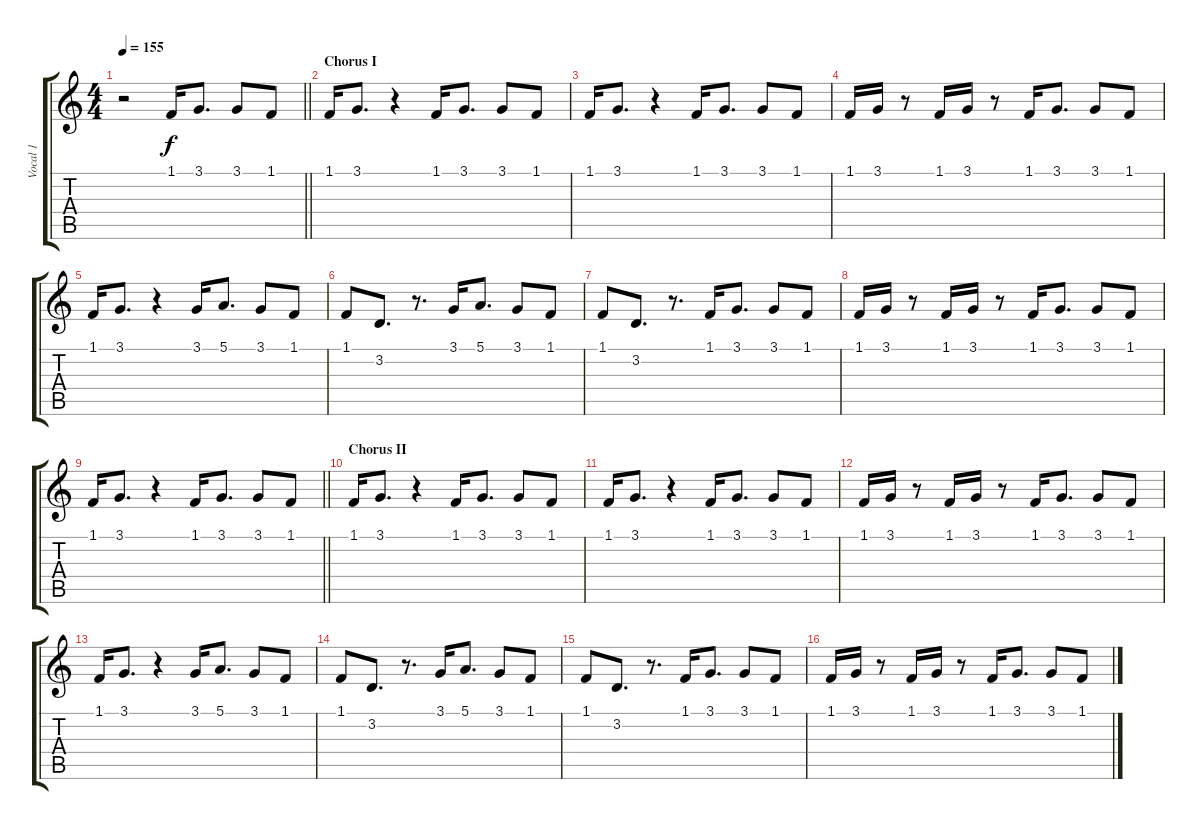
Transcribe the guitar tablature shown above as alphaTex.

\track ("Vocal 1" "Vocal 1") {instrument flute}
\staff {score tabs}
\tuning (E4 B3 G3 D3 A2 E2) {hide}
\ts (4 4)
\tempo 155
\clef g2
\barLineRight lightlight
\ks c
r.2{dy f instrument lead2sawtooth} 1.1.16 3.1.8{d} 3.1.8 1.1.8 |
\section ("" "Chorus I")
1.1.16 3.1.8{d} r.4 1.1.16 3.1.8{d} 3.1.8 1.1.8 |
1.1.16 3.1.8{d} r.4 1.1.16 3.1.8{d} 3.1.8 1.1.8 |
1.1.16 3.1.16 r.8 1.1.16 3.1.16 r.8 1.1.16 3.1.8{d} 3.1.8 1.1.8 |
1.1.16 3.1.8{d} r.4 3.1.16 5.1.8{d} 3.1.8 1.1.8 |
1.1.8 3.2.8{d} r.8{d} 3.1.16 5.1.8{d} 3.1.8 1.1.8 |
1.1.8 3.2.8{d} r.8{d} 1.1.16 3.1.8{d} 3.1.8 1.1.8 |
1.1.16 3.1.16 r.8 1.1.16 3.1.16 r.8 1.1.16 3.1.8{d} 3.1.8 1.1.8 |
\barLineRight lightlight
1.1.16 3.1.8{d} r.4 1.1.16 3.1.8{d} 3.1.8 1.1.8 |
\section ("" "Chorus II")
1.1.16 3.1.8{d} r.4 1.1.16 3.1.8{d} 3.1.8 1.1.8 |
1.1.16 3.1.8{d} r.4 1.1.16 3.1.8{d} 3.1.8 1.1.8 |
1.1.16 3.1.16 r.8 1.1.16 3.1.16 r.8 1.1.16 3.1.8{d} 3.1.8 1.1.8 |
1.1.16 3.1.8{d} r.4 3.1.16 5.1.8{d} 3.1.8 1.1.8 |
1.1.8 3.2.8{d} r.8{d} 3.1.16 5.1.8{d} 3.1.8 1.1.8 |
1.1.8 3.2.8{d} r.8{d} 1.1.16 3.1.8{d} 3.1.8 1.1.8 |
1.1.16 3.1.16 r.8 1.1.16 3.1.16 r.8 1.1.16 3.1.8{d} 3.1.8 1.1.8
